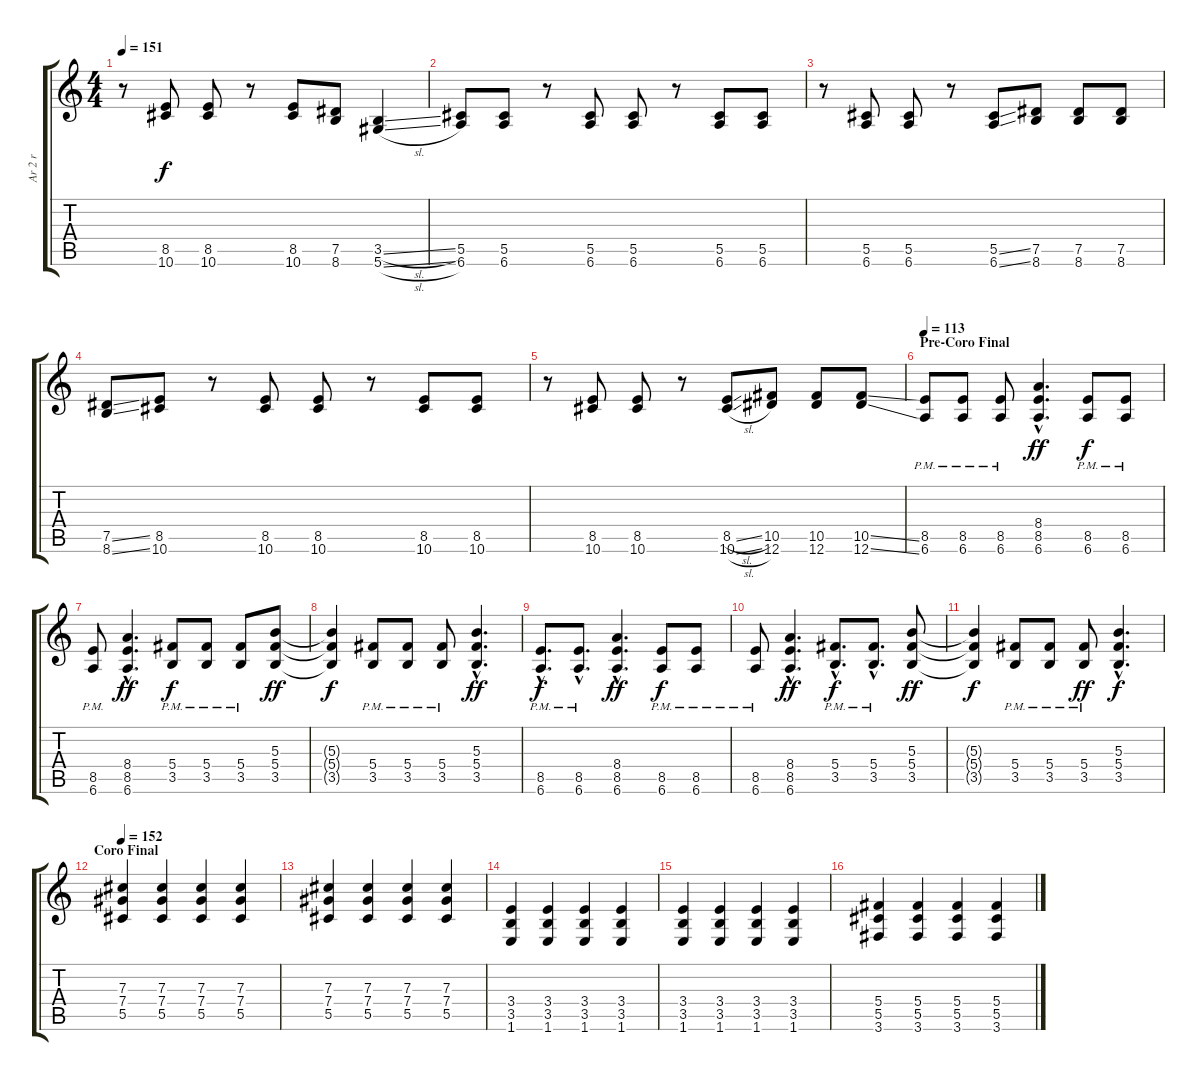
\track ("Ar 2 r" "Ar 2 r") {instrument overdrivenguitar}
\staff {score tabs}
\tuning (Eb4 Bb3 Gb3 Db3 Ab2 Eb2) {hide}
\ts (4 4)
\tempo 151
\clef g2
\ks c
r.8{dy f} (8.5 10.6).8 (8.5 10.6).8 r.8 (8.5 10.6).8 (7.5 8.6).8 (3.5{sl} 5.6{sl}).4 |
(5.5 6.6).8 (5.5 6.6).8 r.8 (5.5 6.6).8 (5.5 6.6).8 r.8 (5.5 6.6).8 (5.5 6.6).8 |
r.8 (5.5 6.6).8 (5.5 6.6).8 r.8 (5.5{ss} 6.6{ss}).8 (7.5 8.6).8 (7.5 8.6).8 (7.5 8.6).8 |
(7.5{ss} 8.6{ss}).8 (8.5 10.6).8 r.8 (8.5 10.6).8 (8.5 10.6).8 r.8 (8.5 10.6).8 (8.5 10.6).8 |
r.8 (8.5 10.6).8 (8.5 10.6).8 r.8 (8.5{sl} 10.6{sl}).8 (10.5 12.6).8 (10.5 12.6).8 (10.5{ss} 12.6{ss}).8 |
\section ("" "Pre-Coro Final")
\tempo 113
(8.5{pm} 6.6{pm}).8{volume 12 instrument overdrivenguitar} (8.5{pm} 6.6{pm}).8 (8.5{pm} 6.6{pm}).8 (8.4{hac} 8.5{hac} 6.6{hac}).4{d dy ff} (8.5{pm} 6.6{pm}).8{dy f} (8.5{pm} 6.6{pm}).8 |
(8.5{pm} 6.6{pm}).8 (8.4{hac} 8.5{hac} 6.6{hac}).4{d dy ff} (5.4{pm} 3.5{pm}).8{dy f} (5.4{pm} 3.5{pm}).8 (5.4{pm} 3.5{pm}).8 (5.3 5.4 3.5).8{dy ff} |
(5.3{t} 5.4{t} 3.5{t}).4{dy f} (5.4{pm} 3.5{pm}).8 (5.4{pm} 3.5{pm}).8 (5.4{pm} 3.5{pm}).8 (5.3{hac} 5.4{hac} 3.5{hac}).4{d dy ff} |
(8.5{hac pm} 6.6{hac pm}).8{d dy f} (8.5{hac pm} 6.6{hac pm}).8{d} (8.4{hac} 8.5{hac} 6.6{hac}).4{d dy ff} (8.5{pm} 6.6{pm}).8{dy f} (8.5{pm} 6.6{pm}).8 |
(8.5{pm} 6.6{pm}).8 (8.4{hac} 8.5{hac} 6.6{hac}).4{d dy ff} (5.4{hac pm} 3.5{hac pm}).8{d dy f} (5.4{hac pm} 3.5{hac pm}).8{d} (5.3 5.4 3.5).8{dy ff} |
(5.3{t} 5.4{t} 3.5{t}).4{dy f} (5.4{pm} 3.5{pm}).8 (5.4{pm} 3.5{pm}).8 (5.4{pm} 3.5{pm}).8{dy ff} (5.3{hac} 5.4{hac} 3.5{hac}).4{d dy f} |
\section ("" "Coro Final")
\tempo 152
(7.3 7.4 5.5).4 (7.3 7.4 5.5).4 (7.3 7.4 5.5).4 (7.3 7.4 5.5).4 |
(7.3 7.4 5.5).4 (7.3 7.4 5.5).4 (7.3 7.4 5.5).4 (7.3 7.4 5.5).4 |
(3.4 3.5 1.6).4 (3.4 3.5 1.6).4 (3.4 3.5 1.6).4 (3.4 3.5 1.6).4 |
(3.4 3.5 1.6).4 (3.4 3.5 1.6).4 (3.4 3.5 1.6).4 (3.4 3.5 1.6).4 |
(5.4 5.5 3.6).4 (5.4 5.5 3.6).4 (5.4 5.5 3.6).4 (5.4 5.5 3.6).4
